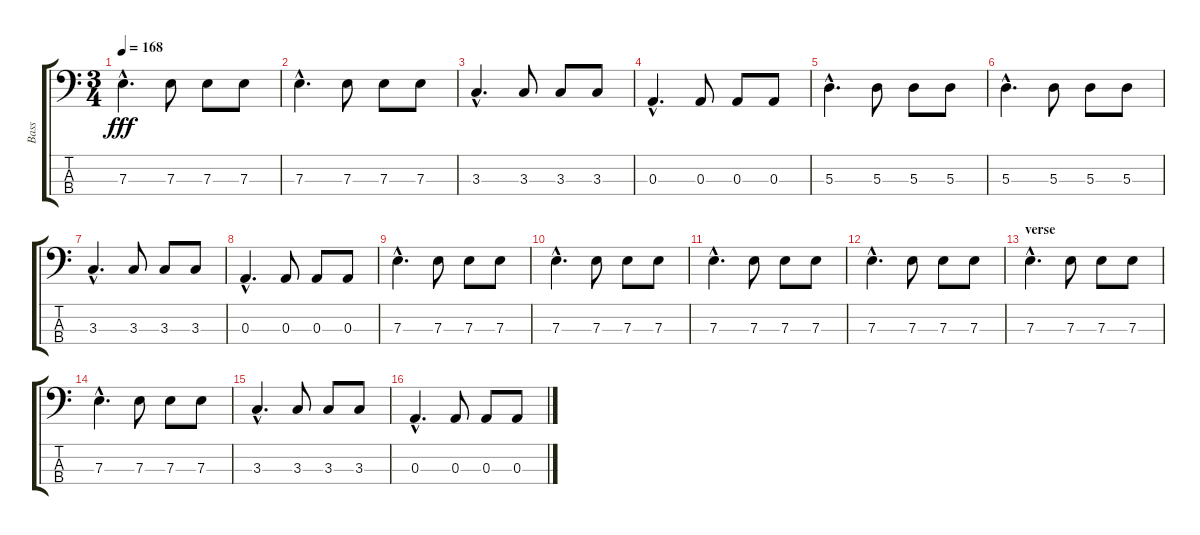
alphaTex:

\track ("Bass" "Bass") {instrument electricbassfinger}
\staff {score tabs}
\tuning (G2 D2 A1 E1) {hide}
\ts (3 4)
\tempo 168
\clef f4
\ks c
7.3{hac}.4{d dy fff} 7.3.8 7.3.8 7.3.8 |
7.3{hac}.4{d} 7.3.8 7.3.8 7.3.8 |
3.3{hac}.4{d} 3.3.8 3.3.8 3.3.8 |
0.3{hac}.4{d} 0.3.8 0.3.8 0.3.8 |
5.3{hac}.4{d} 5.3.8 5.3.8 5.3.8 |
5.3{hac}.4{d} 5.3.8 5.3.8 5.3.8 |
3.3{hac}.4{d} 3.3.8 3.3.8 3.3.8 |
0.3{hac}.4{d} 0.3.8 0.3.8 0.3.8 |
7.3{hac}.4{d} 7.3.8 7.3.8 7.3.8 |
7.3{hac}.4{d} 7.3.8 7.3.8 7.3.8 |
7.3{hac}.4{d} 7.3.8 7.3.8 7.3.8 |
7.3{hac}.4{d} 7.3.8 7.3.8 7.3.8 |
\section ("" "verse")
7.3{hac}.4{d} 7.3.8 7.3.8 7.3.8 |
7.3{hac}.4{d} 7.3.8 7.3.8 7.3.8 |
3.3{hac}.4{d} 3.3.8 3.3.8 3.3.8 |
0.3{hac}.4{d} 0.3.8 0.3.8 0.3.8
